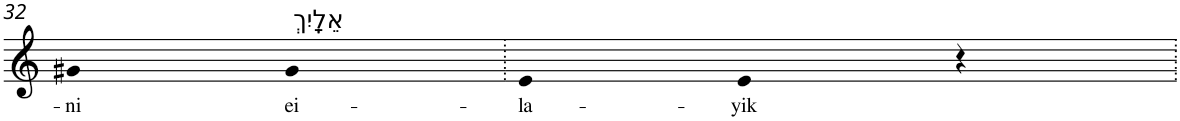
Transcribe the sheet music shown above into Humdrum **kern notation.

**kern	**text
*part1	*part1
*staff1	*staff1
*I"Piano	*
*I'Pno	*
!!LO:PB:g=z
*clefG2	*
*k[]	*
=32	=32
!	!LO:LY:b
4g#X	-ni
!LO:TX:a:t=אֵלָֽיִךְ	!
!	!LO:LY:b
4g#	ei-
=33.	=33.
!	!LO:LY:b
4e	-la-
!	!LO:LY:b
4e	-yik
4r	.
=.	=.
*-	*-
